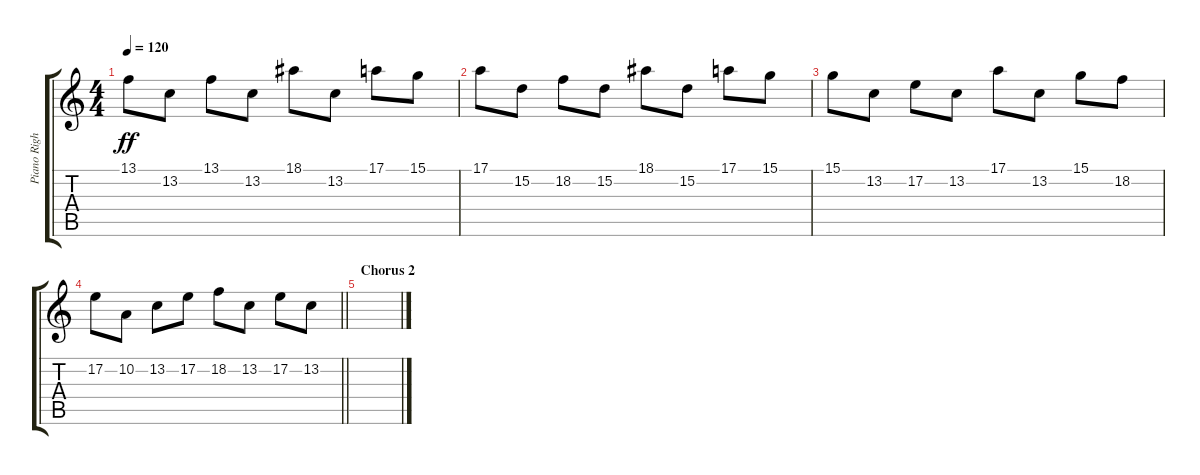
\track ("Piano Right Hand" "Piano Righ") {instrument brightacousticpiano}
\staff {score tabs}
\tuning (E4 B3 G3 D3 A2 E2) {hide}
\ts (4 4)
\tempo 120
\clef g2
\ks c
13.1.8{dy ff} 13.2.8 13.1.8 13.2.8 18.1.8 13.2.8 17.1.8 15.1.8 |
17.1.8 15.2.8 18.2.8 15.2.8 18.1.8 15.2.8 17.1.8 15.1.8 |
15.1.8 13.2.8 17.2.8 13.2.8 17.1.8 13.2.8 15.1.8 18.2.8 |
\barLineRight lightlight
17.2.8 10.2.8 13.2.8 17.2.8 18.2.8 13.2.8 17.2.8 13.2.8 |
\section ("" "Chorus 2")
